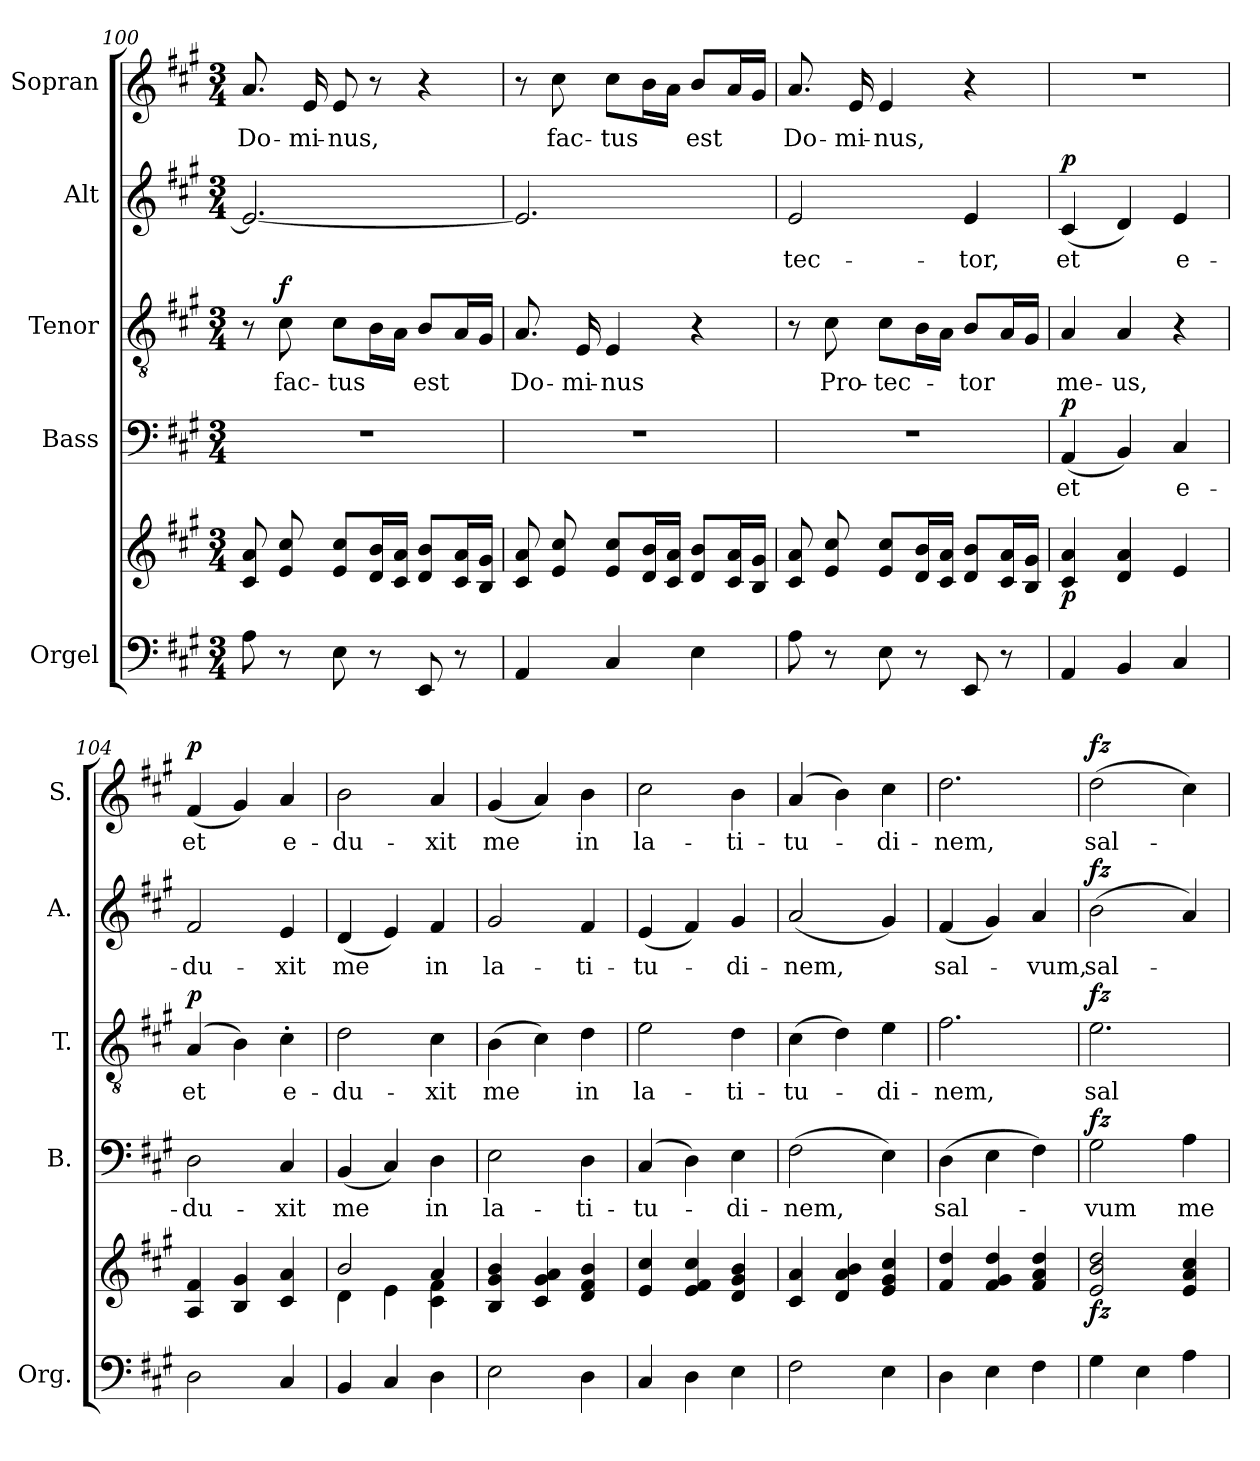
**kern	**kern	**dynam	**kern	**text	**dynam	**kern	**text	**dynam	**kern	**text	**dynam	**kern	**text	**dynam
*part5	*part5	*part5	*part4	*part4	*part4	*part3	*part3	*part3	*part2	*part2	*part2	*part1	*part1	*part1
*staff6	*staff5	*staff5/6	*staff4	*staff4	*staff4	*staff3	*staff3	*staff3	*staff2	*staff2	*staff2	*staff1	*staff1	*staff1
*I"Orgel	*	*	*I"Bass	*	*	*I"Tenor	*	*	*I"Alt	*	*	*I"Sopran	*	*
*I'Org.	*	*	*I'B.	*	*	*I'T.	*	*	*I'A.	*	*	*I'S.	*	*
*clefF4	*clefG2	*	*clefF4	*	*	*clefGv2	*	*	*clefG2	*	*	*clefG2	*	*
*k[f#c#g#]	*k[f#c#g#]	*	*k[f#c#g#]	*	*	*k[f#c#g#]	*	*	*k[f#c#g#]	*	*	*k[f#c#g#]	*	*
*A:	*A:	*	*A:	*	*	*A:	*	*	*A:	*	*	*A:	*	*
*M3/4	*M3/4	*	*M3/4	*	*	*M3/4	*	*	*M3/4	*	*	*M3/4	*	*
=100	=100	=100	=100	=100	=100	=100	=100	=100	=100	=100	=100	=100	=100	=100
!	!	!	!	!	!	!	!	!	!	!	!	!	!LO:LY:b	!
8A\	8c#/ 8a/	.	2.r	.	.	8r	.	.	2.e/_	.	.	8.a/	Do-	.
!	!	!	!	!	!	!	!LO:LY:b	!LO:DY:a	!	!	!	!	!	!
8r	8e/ 8cc#/	.	.	.	.	8c#\	fac-	f	.	.	.	.	.	.
!	!	!	!	!	!	!	!	!	!	!	!	!	!LO:LY:b	!
.	.	.	.	.	.	.	.	.	.	.	.	16e/	-mi-	.
!	!	!	!	!	!	!	!LO:LY:b	!	!	!	!	!	!LO:LY:b	!
8E\	8e/ 8cc#/L	.	.	.	.	8c#\L	-tus	.	.	.	.	8e/	-nus,	.
8r	16d/ 16b/L	.	.	.	.	16B\L	.	.	.	.	.	8r	.	.
.	16c#/ 16a/JJ	.	.	.	.	16A\JJ	.	.	.	.	.	.	.	.
!	!	!	!	!	!	!	!LO:LY:b	!	!	!	!	!	!	!
8EE/	8d/ 8b/L	.	.	.	.	8B/L	est	.	.	.	.	4r	.	.
8r	16c#/ 16a/L	.	.	.	.	16A/L	.	.	.	.	.	.	.	.
.	16B/ 16g#/JJ	.	.	.	.	16G#/JJ	.	.	.	.	.	.	.	.
!!LO:LB:g=z
=101	=101	=101	=101	=101	=101	=101	=101	=101	=101	=101	=101	=101	=101	=101
!	!	!	!	!	!	!	!LO:LY:b	!	!	!	!	!	!	!
4AA/	8c#/ 8a/	.	2.r	.	.	8.A/	Do-	.	2.e/]	.	.	8r	.	.
!	!	!	!	!	!	!	!	!	!	!	!	!	!LO:LY:b	!
.	8e/ 8cc#/	.	.	.	.	.	.	.	.	.	.	8cc#\	fac-	.
!	!	!	!	!	!	!	!LO:LY:b	!	!	!	!	!	!	!
.	.	.	.	.	.	16E/	-mi-	.	.	.	.	.	.	.
!	!	!	!	!	!	!	!LO:LY:b	!	!	!	!	!	!LO:LY:b	!
4C#/	8e/ 8cc#/L	.	.	.	.	4E/	-nus	.	.	.	.	8cc#\L	-tus	.
.	16d/ 16b/L	.	.	.	.	.	.	.	.	.	.	16b\L	.	.
.	16c#/ 16a/JJ	.	.	.	.	.	.	.	.	.	.	16a\JJ	.	.
!	!	!	!	!	!	!	!	!	!	!	!	!	!LO:LY:b	!
4E\	8d/ 8b/L	.	.	.	.	4r	.	.	.	.	.	8b/L	est	.
.	16c#/ 16a/L	.	.	.	.	.	.	.	.	.	.	16a/L	.	.
.	16B/ 16g#/JJ	.	.	.	.	.	.	.	.	.	.	16g#/JJ	.	.
=102	=102	=102	=102	=102	=102	=102	=102	=102	=102	=102	=102	=102	=102	=102
!	!	!	!	!	!	!	!	!	!	!LO:LY:b	!	!	!LO:LY:b	!
8A\	8c#/ 8a/	.	2.r	.	.	8r	.	.	2e/	-tec-	.	8.a/	Do-	.
!	!	!	!	!	!	!	!LO:LY:b	!	!	!	!	!	!	!
8r	8e/ 8cc#/	.	.	.	.	8c#\	Pro-	.	.	.	.	.	.	.
!	!	!	!	!	!	!	!	!	!	!	!	!	!LO:LY:b	!
.	.	.	.	.	.	.	.	.	.	.	.	16e/	-mi-	.
!	!	!	!	!	!	!	!LO:LY:b	!	!	!	!	!	!LO:LY:b	!
8E\	8e/ 8cc#/L	.	.	.	.	8c#\L	-tec-	.	.	.	.	4e/	-nus,	.
8r	16d/ 16b/L	.	.	.	.	16B\L	.	.	.	.	.	.	.	.
.	16c#/ 16a/JJ	.	.	.	.	16A\JJ	.	.	.	.	.	.	.	.
!	!	!	!	!	!	!	!LO:LY:b	!	!	!LO:LY:b	!	!	!	!
8EE/	8d/ 8b/L	.	.	.	.	8B/L	-tor	.	4e/	-tor,	.	4r	.	.
8r	16c#/ 16a/L	.	.	.	.	16A/L	.	.	.	.	.	.	.	.
.	16B/ 16g#/JJ	.	.	.	.	16G#/JJ	.	.	.	.	.	.	.	.
=103	=103	=103	=103	=103	=103	=103	=103	=103	=103	=103	=103	=103	=103	=103
!	!	!LO:DY:b	!	!LO:LY:b	!LO:DY:a	!	!LO:LY:b	!	!	!LO:LY:b	!LO:DY:a	!	!	!
4AA/	4c#/ 4a/	p	(<4AA/	et	p	4A/	me-	.	(<4c#/	et	p	2.r	.	.
!	!	!	!	!	!	!	!LO:LY:b	!	!	!	!	!	!	!
4BB/	4d/ 4a/	.	4BB/)	.	.	4A/	-us,	.	4d/)	.	.	.	.	.
!	!	!	!	!LO:LY:b	!	!	!	!	!	!LO:LY:b	!	!	!	!
4C#/	4e/	.	4C#/	e-	.	4r	.	.	4e/	e-	.	.	.	.
=104	=104	=104	=104	=104	=104	=104	=104	=104	=104	=104	=104	=104	=104	=104
!	!	!	!	!LO:LY:b	!	!	!LO:LY:b	!LO:DY:a	!	!LO:LY:b	!	!	!LO:LY:b	!LO:DY:a
2D\	4A/ 4f#/	.	2D\	-du-	.	(4A/	et	p	2f#/	-du-	.	(<4f#/	et	p
.	4B/ 4g#/	.	.	.	.	4B\)	.	.	.	.	.	4g#/)	.	.
!	!	!	!	!LO:LY:b	!	!	!LO:LY:b	!	!	!LO:LY:b	!	!	!LO:LY:b	!
4C#/	4c#/ 4a/	.	4C#/	-xit	.	4c#'>\	e-	.	4e/	-xit	.	4a/	e-	.
=105	=105	=105	=105	=105	=105	=105	=105	=105	=105	=105	=105	=105	=105	=105
*	*^	*	*	*	*	*	*	*	*	*	*	*	*	*
!	!	!	!	!	!LO:LY:b	!	!	!LO:LY:b	!	!	!LO:LY:b	!	!	!LO:LY:b	!
4BB/	2b/	4d\	.	(<4BB/	me	.	2d\	-du-	.	(<4d/	me	.	2b\	-du-	.
4C#/	.	4e\	.	4C#/)	.	.	.	.	.	4e/)	.	.	.	.	.
!	!	!	!	!	!LO:LY:b	!	!	!LO:LY:b	!	!	!LO:LY:b	!	!	!LO:LY:b	!
4D\	4a/	4c#\ 4f#\	.	4D\	in	.	4c#\	-xit	.	4f#/	in	.	4a/	-xit	.
=106	=106	=106	=106	=106	=106	=106	=106	=106	=106	=106	=106	=106	=106	=106	=106
!	!	!	!	!	!LO:LY:b	!	!	!LO:LY:b	!	!	!LO:LY:b	!	!	!LO:LY:b	!
*	*v	*v	*	*	*	*	*	*	*	*	*	*	*	*	*
2E\	4B/ 4g#/ 4b/	.	2E\	la-	.	(>4B\	me	.	2g#/	la-	.	(<4g#/	me	.
.	4c#/ 4g#/ 4a/	.	.	.	.	4c#\)	.	.	.	.	.	4a/)	.	.
!	!	!	!	!LO:LY:b	!	!	!LO:LY:b	!	!	!LO:LY:b	!	!	!LO:LY:b	!
4D\	4d/ 4f#/ 4b/	.	4D\	-ti-	.	4d\	in	.	4f#/	-ti-	.	4b\	in	.
=107	=107	=107	=107	=107	=107	=107	=107	=107	=107	=107	=107	=107	=107	=107
!	!	!	!	!LO:LY:b	!	!	!LO:LY:b	!	!	!LO:LY:b	!	!	!LO:LY:b	!
4C#/	4e/ 4cc#/	.	(4C#/	-tu-	.	2e\	la-	.	(<4e/	-tu-	.	2cc#\	la-	.
4D\	4e/ 4f#/ 4cc#/	.	4D\)	.	.	.	.	.	4f#/)	.	.	.	.	.
!	!	!	!	!LO:LY:b	!	!	!LO:LY:b	!	!	!LO:LY:b	!	!	!LO:LY:b	!
4E\	4d/ 4g#/ 4b/	.	4E\	-di-	.	4d\	-ti-	.	4g#/	-di-	.	4b\	-ti-	.
=108	=108	=108	=108	=108	=108	=108	=108	=108	=108	=108	=108	=108	=108	=108
!	!	!	!	!LO:LY:b	!	!	!LO:LY:b	!	!	!LO:LY:b	!	!	!LO:LY:b	!
2F#\	4c#/ 4a/	.	(>2F#\	-nem,	.	(>4c#\	-tu-	.	(<2a/	-nem,	.	(4a/	-tu-	.
.	4d/ 4a/ 4b/	.	.	.	.	4d\)	.	.	.	.	.	4b\)	.	.
!	!	!	!	!	!	!	!LO:LY:b	!	!	!	!	!	!LO:LY:b	!
4E\	4e/ 4g#/ 4cc#/	.	4E\)	.	.	4e\	-di-	.	4g#/)	.	.	4cc#\	-di-	.
!!LO:PB:g=z
=109	=109	=109	=109	=109	=109	=109	=109	=109	=109	=109	=109	=109	=109	=109
!	!	!	!	!LO:LY:b	!	!	!LO:LY:b	!	!	!LO:LY:b	!	!	!LO:LY:b	!
4D\	4f#/ 4dd/	.	(>4D\	sal-	.	2.f#\	-nem,	.	(<4f#/	sal-	.	2.dd\	-nem,	.
4E\	4f#/ 4g#/ 4dd/	.	4E\	.	.	.	.	.	4g#/)	.	.	.	.	.
!	!	!	!	!	!	!	!	!	!	!LO:LY:b	!	!	!	!
4F#\	4f#/ 4a/ 4dd/	.	4F#\)	.	.	.	.	.	4a/	-vum,	.	.	.	.
=110	=110	=110	=110	=110	=110	=110	=110	=110	=110	=110	=110	=110	=110	=110
!	!	!LO:DY:b	!	!LO:LY:b	!LO:DY:a	!	!LO:LY:b	!LO:DY:a	!	!LO:LY:b	!LO:DY:a	!	!LO:LY:b	!LO:DY:a
4G#\	2e/ 2b/ 2dd/	fz	2G#\	-vum	fz	2.e\	sal-	fz	(>2b\	sal-	fz	(>2dd\	sal-	fz
4E\	.	.	.	.	.	.	.	.	.	.	.	.	.	.
!	!	!	!	!LO:LY:b	!	!	!	!	!	!	!	!	!	!
4A\	4e/ 4a/ 4cc#/	.	4A\	me	.	.	.	.	4a/)	.	.	4cc#\)	.	.
=	=	=	=	=	=	=	=	=	=	=	=	=	=	=
*-	*-	*-	*-	*-	*-	*-	*-	*-	*-	*-	*-	*-	*-	*-
